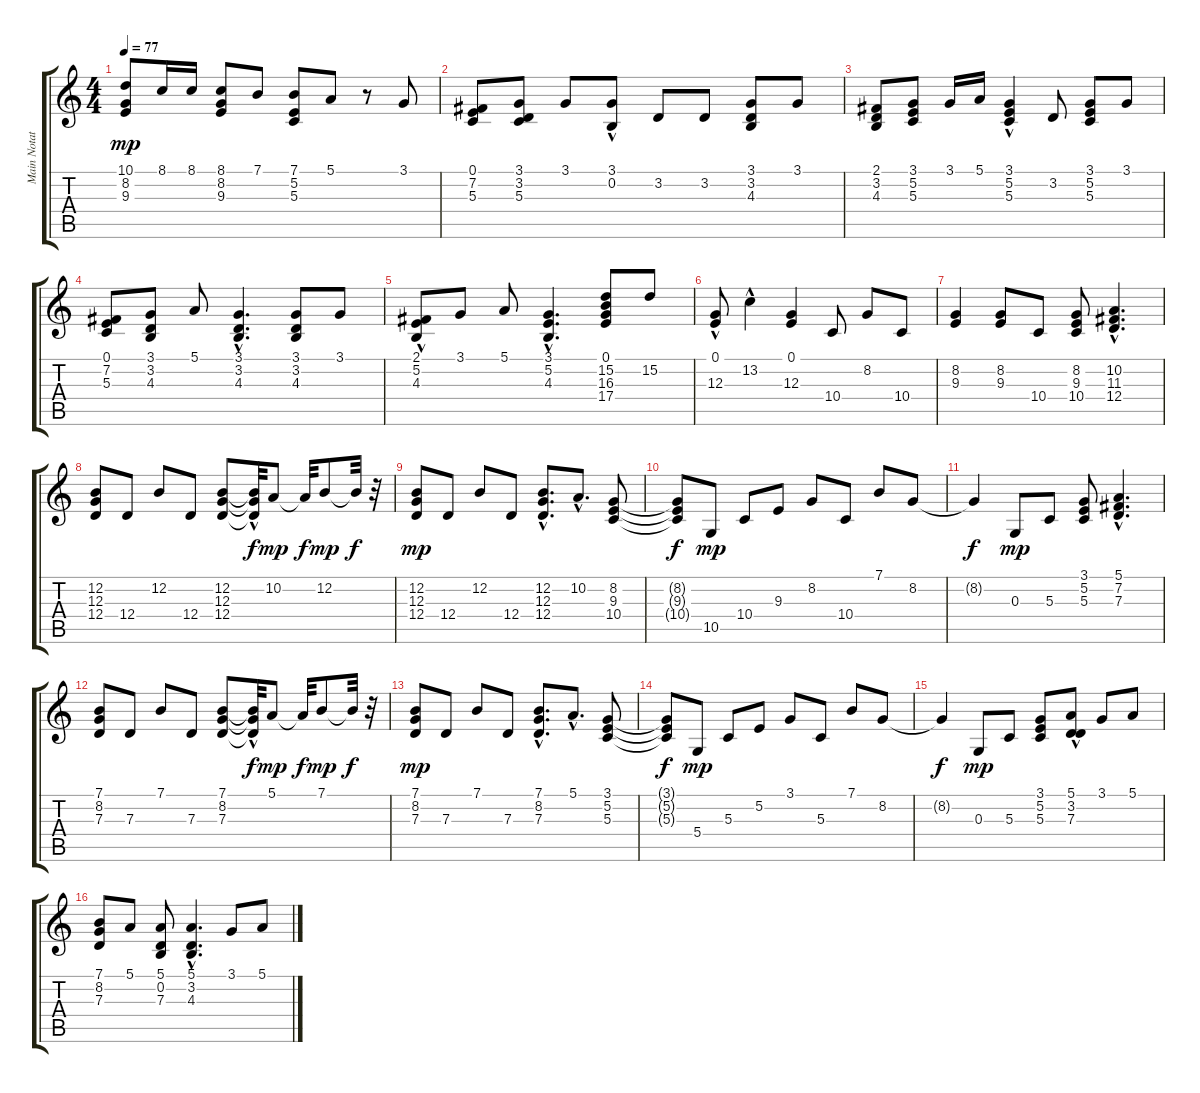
\track ("Main Notation" "Main Notat") {instrument acousticgrandpiano}
\staff {score tabs}
\tuning (E4 B3 G3 D3 A2 E2) {hide}
\ts (4 4)
\tempo 77
\clef g2
\ks c
(10.1 8.2 9.3).8{dy mp} 8.1.16 8.1.16 (8.1 8.2 9.3).8 7.1.8 (7.1 5.2 5.3).8 5.1.8 r.8 3.1.8 |
(0.1 7.2 5.3).8 (3.1 3.2 5.3).8 3.1.8 (3.1 0.2{hac}).8 3.2.8 3.2.8 (3.1 3.2 4.3).8 3.1.8 |
(2.1 3.2 4.3).8 (3.1 5.2 5.3).8 3.1.16 5.1.16 (3.1 5.2{hac} 5.3{hac}).4 3.2.8 (3.1 5.2 5.3).8 3.1.8 |
(0.1 7.2 5.3).8 (3.1 3.2 4.3).8 5.1.8 (3.1{hac} 3.2{hac} 4.3{hac}).4{d} (3.1 3.2 4.3).8 3.1.8 |
(2.1 5.2{hac} 4.3{hac}).8 3.1.8 5.1.8 (3.1{hac} 5.2{hac} 4.3{hac}).4{d} (0.1 15.2 16.3 17.4).8 15.2.8 |
(0.1{hac} 12.3{hac}).8 13.2{hac}.4 (0.1 12.3).4 10.4.8 8.2.8 10.4.8 |
(8.2 9.3).4 (8.2 9.3).8 10.4.8 (8.2 9.3 10.4).8 (10.2{hac} 11.3{hac} 12.4{hac}).4{d} |
(12.2 12.3 12.4).8 12.4.8 12.2.8 12.4.8 (12.2 12.3 12.4).8 (12.2{t} 12.3{t} 12.4{hac t}).32{dy f} 10.2.8{dy mp} 10.2{t}.32{dy f} 12.2.8{dy mp} 12.2{t}.32{dy f} r.32 |
(12.2 12.3 12.4).8{dy mp} 12.4.8 12.2.8 12.4.8 (12.2{hac} 12.3{hac} 12.4{hac}).8{d} 10.2{hac}.8{d} (8.2 9.3 10.4).8 |
(8.2{t} 9.3{t} 10.4{t}).8{dy f} 10.5.8{dy mp} 10.4.8 9.3.8 8.2.8 10.4.8 7.1.8 8.2.8 |
8.2{t}.4{dy f} 0.3.8{dy mp} 5.3.8 (3.1 5.2 5.3).8 (5.1{hac} 7.2{hac} 7.3{hac}).4{d} |
(7.1 8.2 7.3).8 7.3.8 7.1.8 7.3.8 (7.1 8.2 7.3).8 (7.1{t} 8.2{t} 7.3{hac t}).32{dy f} 5.1.8{dy mp} 5.1{t}.32{dy f} 7.1.8{dy mp} 7.1{t}.32{dy f} r.32 |
(7.1 8.2 7.3).8{dy mp} 7.3.8 7.1.8 7.3.8 (7.1{hac} 8.2{hac} 7.3{hac}).8{d} 5.1{hac}.8{d} (3.1 5.2 5.3).8 |
(3.1{t} 5.2{t} 5.3{t}).8{dy f} 5.4.8{dy mp} 5.3.8 5.2.8 3.1.8 5.3.8 7.1.8 8.2.8 |
8.2{t}.4{dy f} 0.3.8{dy mp} 5.3.8 (3.1 5.2 5.3).8 (5.1 3.2{hac} 7.3{hac}).8 3.1.8 5.1.8 |
(7.1 8.2 7.3).8 5.1.8 (5.1 0.2 7.3).8 (5.1{hac} 3.2 4.3).4{d} 3.1.8 5.1.8
